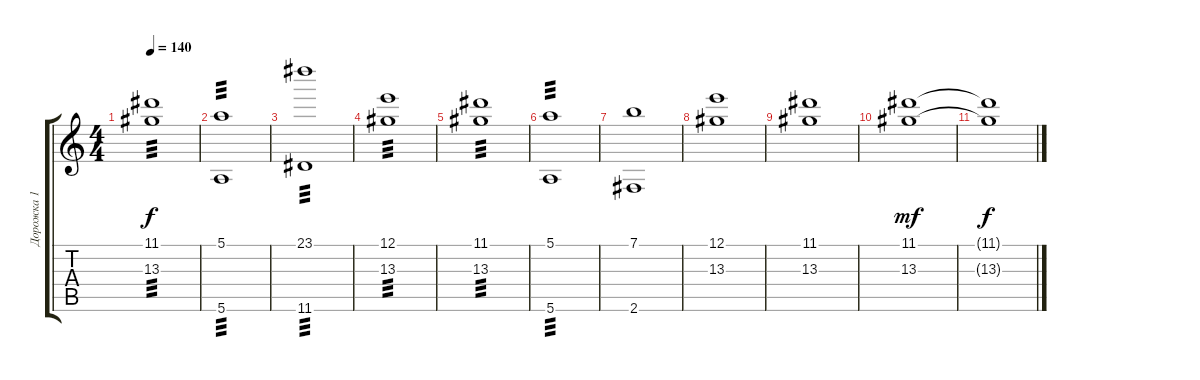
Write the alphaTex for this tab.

\track ("Дорожка 1" "Дорожка 1") {instrument acousticguitarsteel}
\staff {score tabs}
\tuning (E4 B3 G3 D3 A2 E2) {hide}
\ts (4 4)
\tempo 140
\clef g2
\ks c
(11.1 13.3).1{tp 3 dy f} |
(5.1 5.6).1{tp 3} |
(23.1 11.6).1{tp 3} |
(12.1 13.3).1{tp 3} |
(11.1 13.3).1{tp 3} |
(5.1 5.6).1{tp 3} |
(7.1 2.6).1 |
(12.1 13.3).1 |
(11.1 13.3).1 |
(11.1 13.3).1{dy mf volume 0} |
(11.1{t} 13.3{t}).1{dy f}
